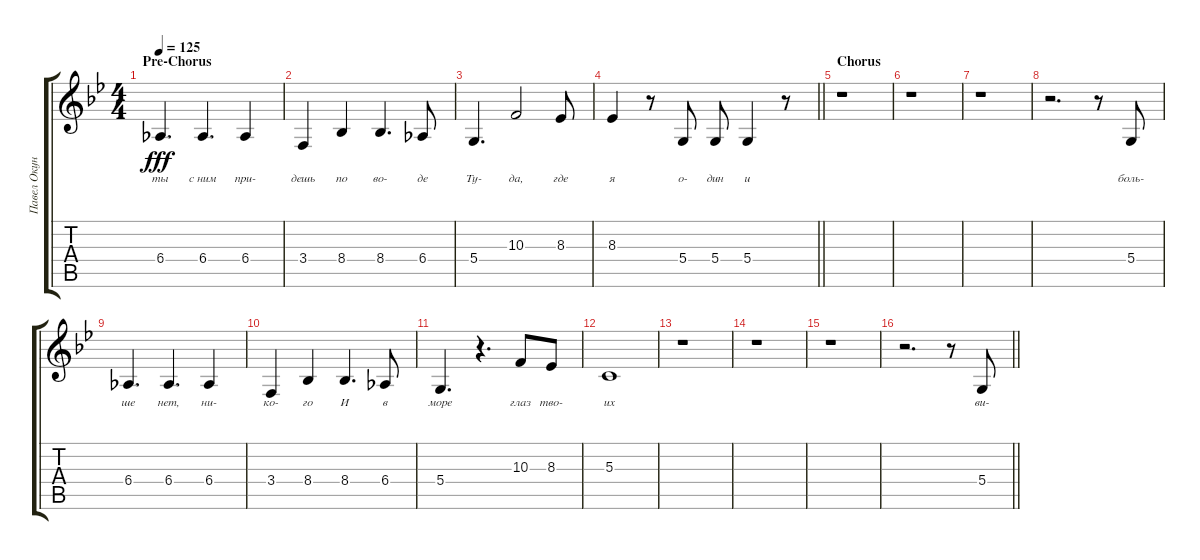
\track ("Павел Окунев" "Павел Окун") {instrument altosax}
\staff {score tabs}
\tuning (E4 B3 G3 D3 A2 E2) {hide}
\ts (4 4)
\section ("" "Pre-Chorus")
\tempo 125
\clef g2
\ks bb
6.4.4{d lyrics (0 "ты") lyrics (1 "") lyrics (2 "") lyrics (3 "") lyrics (4 "") dy fff} 6.4.4{d lyrics (0 "с ним") lyrics (1 "") lyrics (2 "") lyrics (3 "") lyrics (4 "")} 6.4.4{lyrics (0 "при-") lyrics (1 "") lyrics (2 "") lyrics (3 "") lyrics (4 "")} |
3.4.4{lyrics (0 "дешь") lyrics (1 "") lyrics (2 "") lyrics (3 "") lyrics (4 "")} 8.4.4{lyrics (0 "по") lyrics (1 "") lyrics (2 "") lyrics (3 "") lyrics (4 "")} 8.4.4{d lyrics (0 "во-") lyrics (1 "") lyrics (2 "") lyrics (3 "") lyrics (4 "")} 6.4.8{lyrics (0 "де") lyrics (1 "") lyrics (2 "") lyrics (3 "") lyrics (4 "")} |
5.4.4{d lyrics (0 "Ту-") lyrics (1 "") lyrics (2 "") lyrics (3 "") lyrics (4 "")} 10.3.2{lyrics (0 "да,") lyrics (1 "") lyrics (2 "") lyrics (3 "") lyrics (4 "")} 8.3.8{lyrics (0 "где") lyrics (1 "") lyrics (2 "") lyrics (3 "") lyrics (4 "")} |
\barLineRight lightlight
8.3.4{lyrics (0 "я") lyrics (1 "") lyrics (2 "") lyrics (3 "") lyrics (4 "")} r.8 5.4.8{lyrics (0 "о-") lyrics (1 "") lyrics (2 "") lyrics (3 "") lyrics (4 "")} 5.4.8{lyrics (0 "дин") lyrics (1 "") lyrics (2 "") lyrics (3 "") lyrics (4 "")} 5.4.4{lyrics (0 "и") lyrics (1 "") lyrics (2 "") lyrics (3 "") lyrics (4 "")} r.8 |
\section ("" "Chorus")
r.1 |
r.1 |
r.1 |
r.2{d} r.8 5.4.8{lyrics (0 "боль-") lyrics (1 "") lyrics (2 "") lyrics (3 "") lyrics (4 "")} |
6.4.4{d lyrics (0 "ше") lyrics (1 "") lyrics (2 "") lyrics (3 "") lyrics (4 "")} 6.4.4{d lyrics (0 "нет,") lyrics (1 "") lyrics (2 "") lyrics (3 "") lyrics (4 "")} 6.4.4{lyrics (0 "ни-") lyrics (1 "") lyrics (2 "") lyrics (3 "") lyrics (4 "")} |
3.4.4{lyrics (0 "ко-") lyrics (1 "") lyrics (2 "") lyrics (3 "") lyrics (4 "")} 8.4.4{lyrics (0 "го") lyrics (1 "") lyrics (2 "") lyrics (3 "") lyrics (4 "")} 8.4.4{d lyrics (0 "И") lyrics (1 "") lyrics (2 "") lyrics (3 "") lyrics (4 "")} 6.4.8{lyrics (0 "в") lyrics (1 "") lyrics (2 "") lyrics (3 "") lyrics (4 "")} |
5.4.4{d lyrics (0 "море") lyrics (1 "") lyrics (2 "") lyrics (3 "") lyrics (4 "")} r.4{d} 10.3.8{lyrics (0 "глаз") lyrics (1 "") lyrics (2 "") lyrics (3 "") lyrics (4 "")} 8.3.8{lyrics (0 "тво-") lyrics (1 "") lyrics (2 "") lyrics (3 "") lyrics (4 "")} |
5.3.1{lyrics (0 "их") lyrics (1 "") lyrics (2 "") lyrics (3 "") lyrics (4 "")} |
r.1 |
r.1 |
r.1 |
\barLineRight lightlight
r.2{d} r.8 5.4.8{lyrics (0 "ви-") lyrics (1 "") lyrics (2 "") lyrics (3 "") lyrics (4 "")}
